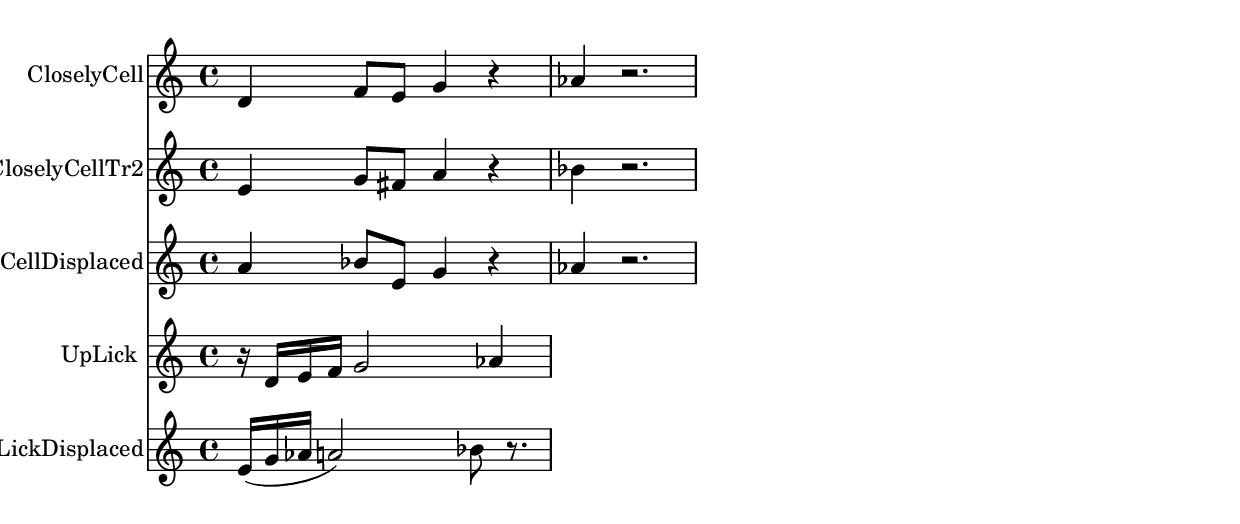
% 2017-08-11 12:00

\version "2.19.54"
\language "english"

\header {}

\layout {}

\paper {}

\score {
    \new Score <<
        \context Staff = "CloselyCell" {
            \set Staff.instrumentName = \markup { CloselyCell }
            \set Staff.shortInstrumentName = \markup { CloselyCell }
            {
                \accidentalStyle modern-cautionary
                d'4
                f'8 [
                e'8 ]
                g'4
                r4
                af'4
                r2.
            }
        }
        \context Staff = "CloselyCellTr2" {
            \set Staff.instrumentName = \markup { CloselyCellTr2 }
            \set Staff.shortInstrumentName = \markup { CloselyCellTr2 }
            {
                \accidentalStyle modern-cautionary
                e'4
                g'8 [
                fs'8 ]
                a'4
                r4
                bf'4
                r2.
            }
        }
        \context Staff = "CloselyCellDisplaced" {
            \set Staff.instrumentName = \markup { CloselyCellDisplaced }
            \set Staff.shortInstrumentName = \markup { CloselyCellDisplaced }
            {
                \accidentalStyle modern-cautionary
                a'4
                bf'8 [
                e'8 ]
                g'4
                r4
                af'4
                r2.
            }
        }
        \context Staff = "UpLick" {
            \set Staff.instrumentName = \markup { UpLick }
            \set Staff.shortInstrumentName = \markup { UpLick }
            {
                \accidentalStyle modern-cautionary
                r16
                d'16 [
                e'16
                f'16 ]
                g'2
                af'4
            }
        }
        \context Staff = "UpLickDisplaced" {
            \set Staff.instrumentName = \markup { UpLickDisplaced }
            \set Staff.shortInstrumentName = \markup { UpLickDisplaced }
            {
                \accidentalStyle modern-cautionary
                e'16 [ (
                g'16
                af'16 ]
                a'2 )
                bf'8
                r8.
            }
        }
    >>
}